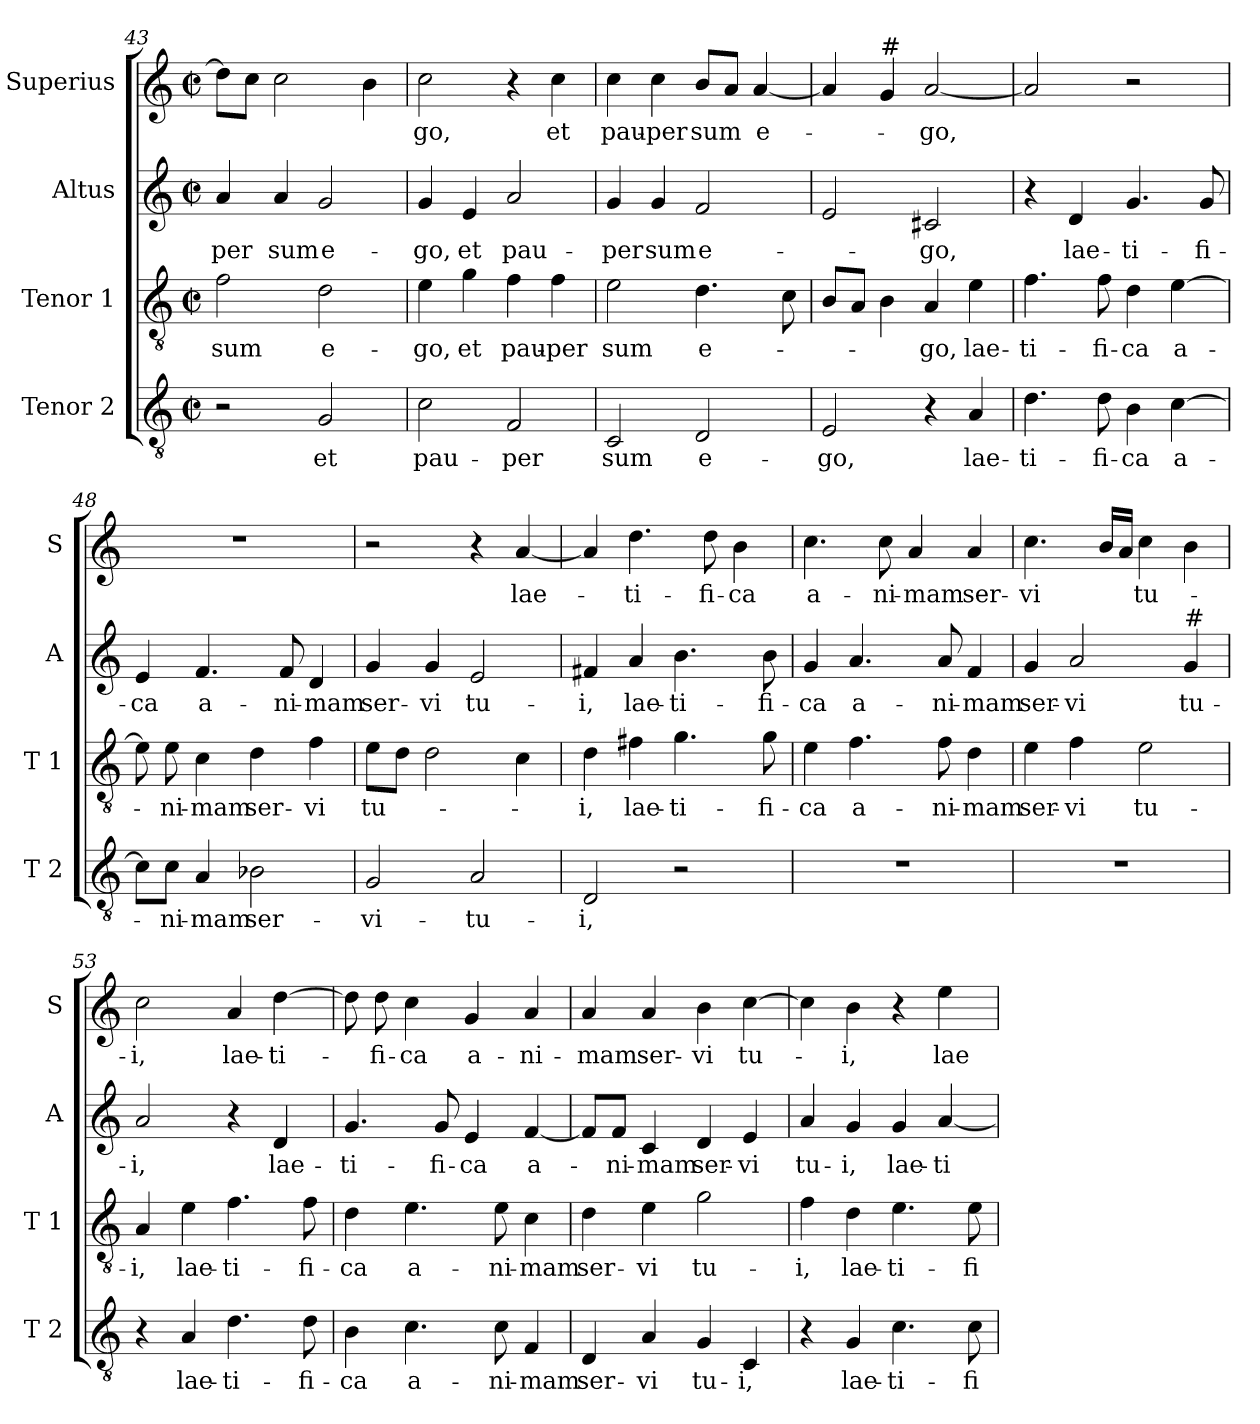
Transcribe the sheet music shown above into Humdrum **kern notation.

**kern	**text	**kern	**text	**kern	**text	**kern	**text
*part4	*part4	*part3	*part3	*part2	*part2	*part1	*part1
*staff4	*staff4	*staff3	*staff3	*staff2	*staff2	*staff1	*staff1
*I"Tenor 2	*	*I"Tenor 1	*	*I"Altus	*	*I"Superius	*
*I'T 2	*	*I'T 1	*	*I'A	*	*I'S	*
*clefGv2	*	*clefGv2	*	*clefG2	*	*clefG2	*
*k[]	*	*k[]	*	*k[]	*	*k[]	*
*C:	*	*C:	*	*C:	*	*C:	*
*M2/2	*	*M2/2	*	*M2/2	*	*M2/2	*
*met(c|)	*	*met(c|)	*	*met(c|)	*	*met(c|)	*
=43	=43	=43	=43	=43	=43	=43	=43
2r	.	2f\	sum	4a/	-per	8dd\L]	.
.	.	.	.	.	.	8cc\J	.
.	.	.	.	4a/	sum	2cc\	.
2G/	et	2d\	e-	2g/	e-	.	.
.	.	.	.	.	.	4b\	.
=44	=44	=44	=44	=44	=44	=44	=44
2c\	pau-	4e\	-go,	4g/	-go,	2cc\	-go,
.	.	4g\	et	4e/	et	.	.
2F/	-per	4f\	pau-	2a/	pau-	4r	.
.	.	4f\	-per	.	.	4cc\	et
=45	=45	=45	=45	=45	=45	=45	=45
2C/	sum	2e\	sum	4g/	-per	4cc\	pau-
.	.	.	.	4g/	sum	4cc\	-per
2D/	e-	4.d\	e-	2f/	e-	8b/L	sum
.	.	.	.	.	.	8a/J	.
.	.	.	.	.	.	[4a/	e-
.	.	8c\	.	.	.	.	.
=46	=46	=46	=46	=46	=46	=46	=46
2E/	-go,	8B/L	.	2e/	.	4a/]	.
.	.	8A/J	.	.	.	.	.
!	!	!	!	!	!	!LO:TX:a:t=#	!
.	.	4B\	.	.	.	4g/	.
4r	.	4A/	-go,	2c#X/	-go,	[2a/	-go,
4A/	lae-	4e\	lae-	.	.	.	.
=47	=47	=47	=47	=47	=47	=47	=47
4.d\	-ti-	4.f\	-ti-	4r	.	2a/]	.
.	.	.	.	4d/	lae-	.	.
8d\	-fi-	8f\	-fi-	.	.	.	.
4B\	-ca	4d\	-ca	4.g/	-ti-	2r	.
[4c\	a-	[4e\	a-	.	.	.	.
.	.	.	.	8g/	-fi-	.	.
!!LO:LB:g=z
=48	=48	=48	=48	=48	=48	=48	=48
8c\L]	.	8e\]	.	4e/	-ca	1r	.
8c\J	-ni-	8e\	-ni-	.	.	.	.
4A/	-mam	4c\	-mam	4.f/	a-	.	.
2B-X\	ser-	4d\	ser-	.	.	.	.
.	.	.	.	8f/	-ni-	.	.
.	.	4f\	-vi	4d/	-mam	.	.
=49	=49	=49	=49	=49	=49	=49	=49
2G/	-vi-	8e\L	tu-	4g/	ser-	2r	.
.	.	8d\J	.	.	.	.	.
.	.	2d\	.	4g/	-vi	.	.
2A/	-tu-	.	.	2e/	tu-	4r	.
.	.	4c\	.	.	.	[4a/	lae-
=50	=50	=50	=50	=50	=50	=50	=50
2D/	-i,	4d\	-i,	4f#X/	-i,	4a/]	.
.	.	4f#X\	lae-	4a/	lae-	4.dd\	-ti-
2r	.	4.g\	-ti-	4.b\	-ti-	.	.
.	.	.	.	.	.	8dd\	-fi-
.	.	.	.	.	.	4b\	-ca
.	.	8g\	-fi-	8b\	-fi-	.	.
=51	=51	=51	=51	=51	=51	=51	=51
1r	.	4e\	-ca	4g/	-ca	4.cc\	a-
.	.	4.f\	a-	4.a/	a-	.	.
.	.	.	.	.	.	8cc\	-ni-
.	.	.	.	.	.	4a/	-mam
.	.	8f\	-ni-	8a/	-ni-	.	.
.	.	4d\	-mam	4f/	-mam	4a/	ser-
=52	=52	=52	=52	=52	=52	=52	=52
1r	.	4e\	ser-	4g/	ser-	4.cc\	-vi
.	.	4f\	-vi	2a/	-vi	.	.
.	.	.	.	.	.	16b/LL	.
.	.	.	.	.	.	16a/JJ	.
.	.	2e\	tu-	.	.	4cc\	tu-
!	!	!	!	!LO:TX:a:t=#	!	!	!
.	.	.	.	4g/	tu-	4b\	.
=53	=53	=53	=53	=53	=53	=53	=53
4r	.	4A/	-i,	2a/	-i,	2cc\	-i,
4A/	lae-	4e\	lae-	.	.	.	.
4.d\	-ti-	4.f\	-ti-	4r	.	4a/	lae-
.	.	.	.	4d/	lae-	[4dd\	-ti-
8d\	-fi-	8f\	-fi-	.	.	.	.
!!LO:PB:g=z
=54	=54	=54	=54	=54	=54	=54	=54
4B\	-ca	4d\	-ca	4.g/	-ti-	8dd\]	.
.	.	.	.	.	.	8dd\	-fi-
4.c\	a-	4.e\	a-	.	.	4cc\	-ca
.	.	.	.	8g/	-fi-	.	.
.	.	.	.	4e/	-ca	4g/	a-
8c\	-ni-	8e\	-ni-	.	.	.	.
4F/	-mam	4c\	-mam	[4f/	a-	4a/	-ni-
=55	=55	=55	=55	=55	=55	=55	=55
4D/	ser-	4d\	ser-	8f/L]	.	4a/	-mam
.	.	.	.	8f/J	-ni-	.	.
4A/	-vi	4e\	-vi	4c/	-mam	4a/	ser-
4G/	tu-	2g\	tu-	4d/	ser-	4b\	-vi
4C/	-i,	.	.	4e/	-vi	[4cc\	tu-
=56	=56	=56	=56	=56	=56	=56	=56
4r	.	4f\	-i,	4a/	tu-	4cc\]	.
4G/	lae-	4d\	lae-	4g/	-i,	4b\	-i,
4.c\	-ti-	4.e\	-ti-	4g/	lae-	4r	.
.	.	.	.	[4a/	-ti-	4ee\	lae-
8c\	-fi-	8e\	-fi-	.	.	.	.
=	=	=	=	=	=	=	=
*-	*-	*-	*-	*-	*-	*-	*-
